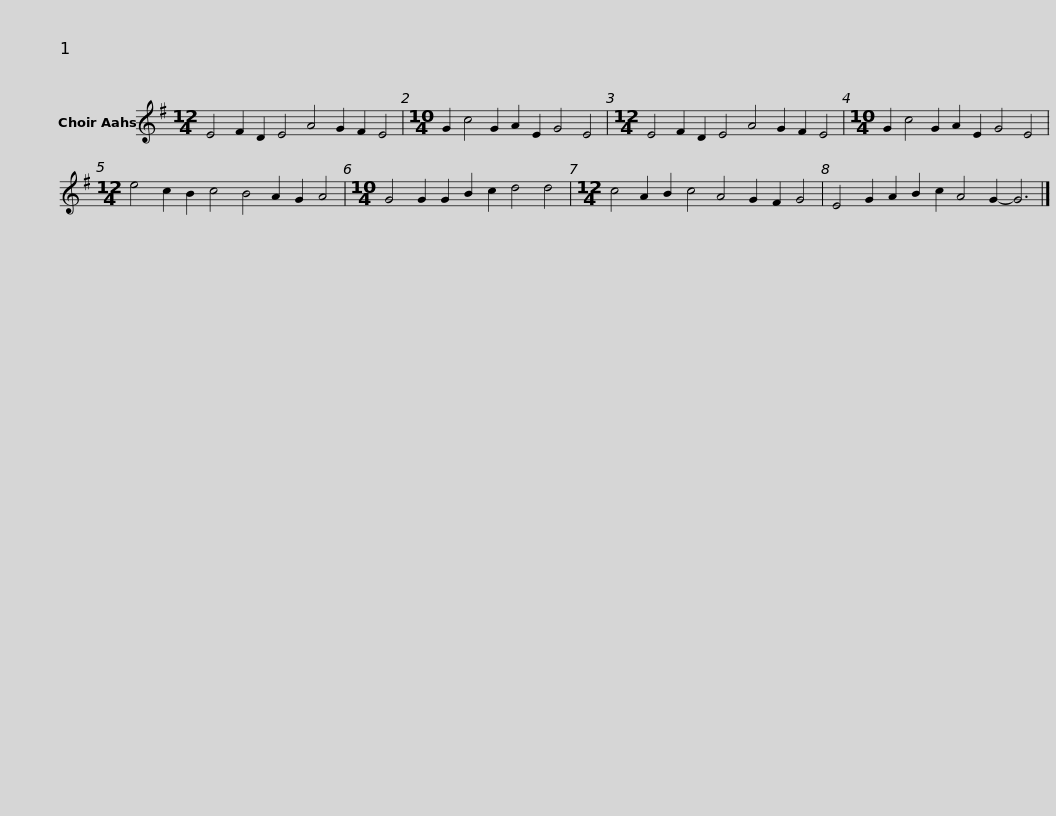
X:1
L:1/8
M:12/4
I:linebreak $
K:G
V:1 treble
V:1
 E4 F2 D2 E4 A4 G2 F2 E4 |[M:10/4] G2 c4 G2 A2 E2 G4 E4 |[M:12/4] E4 F2 D2 E4 A4 G2 F2 E4 |$[M:10/4] G2 c4 G2 A2 E2 G4 E4 |[M:12/4] e4 c2 B2 c4 B4 A2 G2 A4 | %5
[M:10/4] G4 G2 G2 B2 c2 d4 d4 |[M:12/4] c4 A2 B2 c4 A4 G2 F2 G4 |$ E4 G2 A2 B2 c2 A4 G2- G6 |] %8
